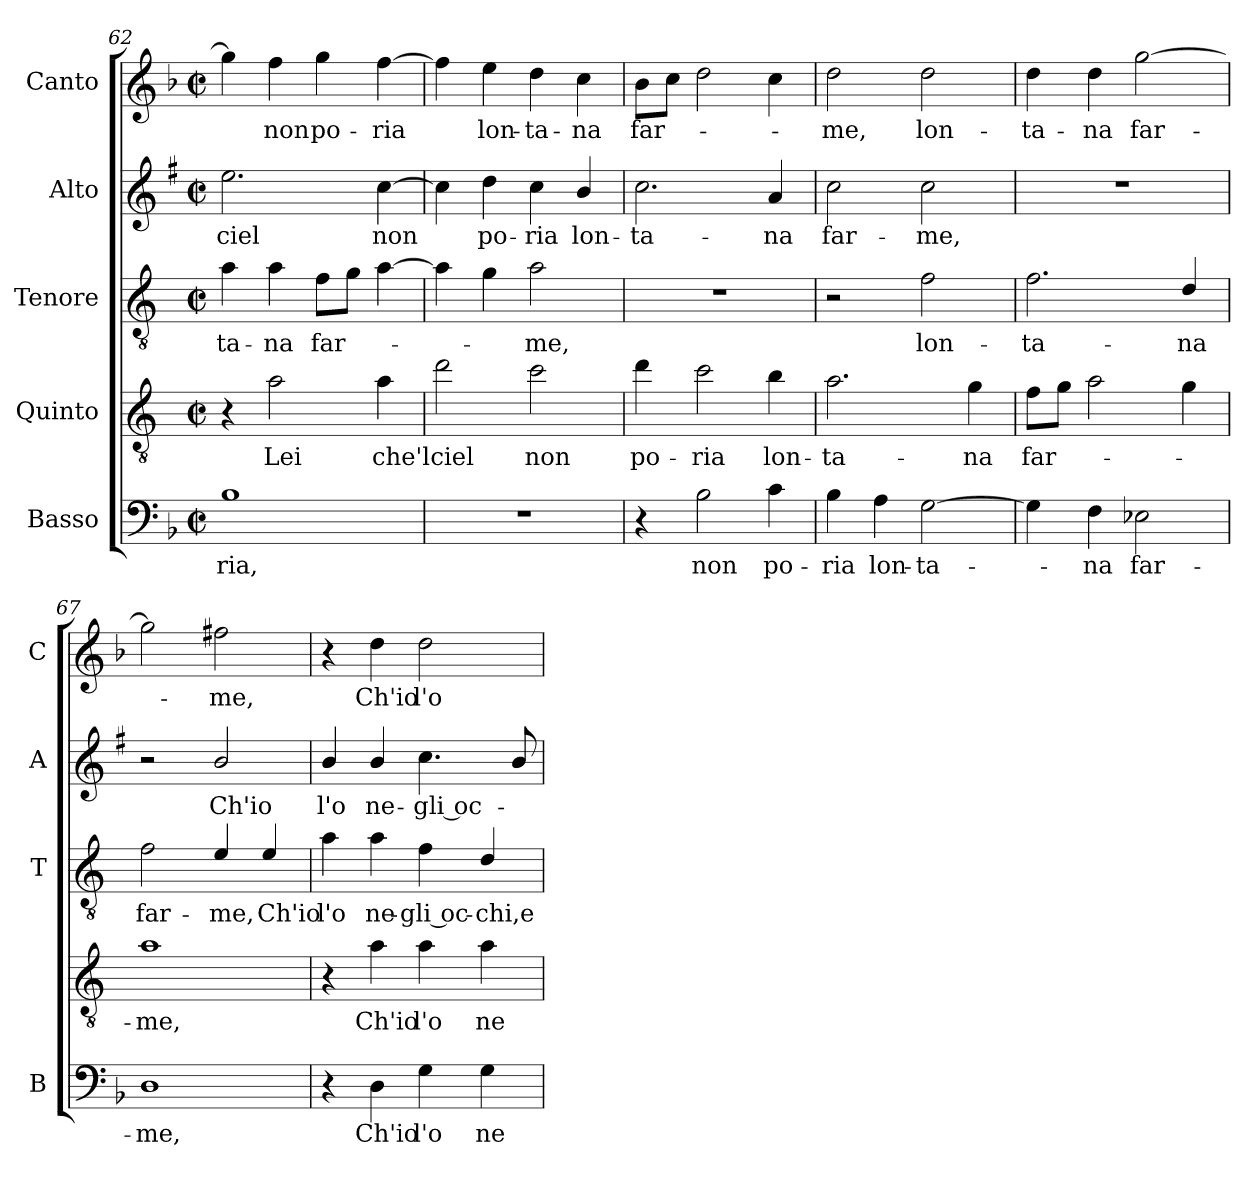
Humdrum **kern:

**kern	**text	**kern	**text	**kern	**text	**kern	**text	**kern	**text
*part5	*part5	*part4	*part4	*part3	*part3	*part2	*part2	*part1	*part1
*staff5	*staff5	*staff4	*staff4	*staff3	*staff3	*staff2	*staff2	*staff1	*staff1
*I"Basso	*	*I"Quinto	*	*I"Tenore	*	*I"Alto	*	*I"Canto	*
*I'B	*	*	*	*I'T	*	*I'A	*	*I'C	*
*clefF4	*	*clefGv2	*	*clefGv2	*	*clefG2	*	*clefG2	*
*	*	*ITrd4c7	*	*ITrd4c7	*	*ITrd1c2	*	*	*
*k[b-]	*	*k[b-]	*	*k[b-]	*	*k[b-]	*	*k[b-]	*
*F:	*	*F:	*	*F:	*	*F:	*	*F:	*
*M2/2	*	*M2/2	*	*M2/2	*	*M2/2	*	*M2/2	*
*met(c|)	*	*met(c|)	*	*met(c|)	*	*met(c|)	*	*met(c|)	*
=62	=62	=62	=62	=62	=62	=62	=62	=62	=62
!	!LO:LY:b	!	!	!	!	!	!	!	!
!	!	!	!	!	!LO:LY:b	!	!	!	!
!	!	!	!	!	!	!	!LO:LY:b	!	!
1B-	-ria,	4r	.	4d\	-ta-	2.dd\	ciel	4gg\]	.
!	!	!	!LO:LY:b	!	!	!	!	!	!
!	!	!	!	!	!LO:LY:b	!	!	!	!
!	!	!	!	!	!	!	!	!	!LO:LY:b
.	.	2d\	Lei	4d\	-na	.	.	4ff\	non
!	!	!	!	!	!LO:LY:b	!	!	!	!
!	!	!	!	!	!	!	!	!	!LO:LY:b
.	.	.	.	8B-\L	far-	.	.	4gg\	po-
.	.	.	.	8c\J	.	.	.	.	.
!	!	!	!LO:LY:b	!	!	!	!	!	!
!	!	!	!	!	!	!	!LO:LY:b	!	!
!	!	!	!	!	!	!	!	!	!LO:LY:b
.	.	4d\	che'l	[4d\	.	[4b-\	non	[4ff\	-ria
=63	=63	=63	=63	=63	=63	=63	=63	=63	=63
!	!	!	!LO:LY:b	!	!	!	!	!	!
1r	.	2g\	ciel	4d\]	.	4b-\]	.	4ff\]	.
!	!	!	!	!	!	!	!LO:LY:b	!	!
!	!	!	!	!	!	!	!	!	!LO:LY:b
.	.	.	.	4c\	.	4cc\	po-	4ee\	lon-
!	!	!	!LO:LY:b	!	!	!	!	!	!
!	!	!	!	!	!LO:LY:b	!	!	!	!
!	!	!	!	!	!	!	!LO:LY:b	!	!
!	!	!	!	!	!	!	!	!	!LO:LY:b
.	.	2f\	non	2d\	-me,	4b-\	-ria	4dd\	-ta-
!	!	!	!	!	!	!	!LO:LY:b	!	!
!	!	!	!	!	!	!	!	!	!LO:LY:b
.	.	.	.	.	.	4a/	lon-	4cc\	-na
=64	=64	=64	=64	=64	=64	=64	=64	=64	=64
!	!	!	!LO:LY:b	!	!	!	!	!	!
!	!	!	!	!	!	!	!LO:LY:b	!	!
!	!	!	!	!	!	!	!	!	!LO:LY:b
4r	.	4g\	po-	1r	.	2.b-\	-ta-	8b-\L	far-
.	.	.	.	.	.	.	.	8cc\J	.
!	!LO:LY:b	!	!	!	!	!	!	!	!
!	!	!	!LO:LY:b	!	!	!	!	!	!
2B-\	non	2f\	-ria	.	.	.	.	2dd\	.
!	!LO:LY:b	!	!	!	!	!	!	!	!
!	!	!	!LO:LY:b	!	!	!	!	!	!
!	!	!	!	!	!	!	!LO:LY:b	!	!
4c\	po-	4e\	lon-	.	.	4g/	-na	4cc\	.
!!LO:LB:g=z
=65	=65	=65	=65	=65	=65	=65	=65	=65	=65
!	!LO:LY:b	!	!	!	!	!	!	!	!
!	!	!	!LO:LY:b	!	!	!	!	!	!
!	!	!	!	!	!	!	!LO:LY:b	!	!
!	!	!	!	!	!	!	!	!	!LO:LY:b
4B-\	-ria	2.d\	-ta-	2r	.	2b-\	far-	2dd\	-me,
!	!LO:LY:b	!	!	!	!	!	!	!	!
4A\	lon-	.	.	.	.	.	.	.	.
!	!LO:LY:b	!	!	!	!	!	!	!	!
!	!	!	!	!	!LO:LY:b	!	!	!	!
!	!	!	!	!	!	!	!LO:LY:b	!	!
!	!	!	!	!	!	!	!	!	!LO:LY:b
[2G\	-ta-	.	.	2B-\	lon-	2b-\	-me,	2dd\	lon-
!	!	!	!LO:LY:b	!	!	!	!	!	!
.	.	4c\	-na	.	.	.	.	.	.
=66	=66	=66	=66	=66	=66	=66	=66	=66	=66
!	!	!	!LO:LY:b	!	!	!	!	!	!
!	!	!	!	!	!LO:LY:b	!	!	!	!
!	!	!	!	!	!	!	!	!	!LO:LY:b
4G\]	.	8B-\L	far-	2.B-\	-ta-	1r	.	4dd\	-ta-
.	.	8c\J	.	.	.	.	.	.	.
!	!LO:LY:b	!	!	!	!	!	!	!	!
!	!	!	!	!	!	!	!	!	!LO:LY:b
4F\	-na	2d\	.	.	.	.	.	4dd\	-na
!	!LO:LY:b	!	!	!	!	!	!	!	!
!	!	!	!	!	!	!	!	!	!LO:LY:b
2E-X\	far-	.	.	.	.	.	.	[2gg\	far-
!	!	!	!	!	!LO:LY:b	!	!	!	!
.	.	4c\	.	4G/	-na	.	.	.	.
=67	=67	=67	=67	=67	=67	=67	=67	=67	=67
!	!LO:LY:b	!	!	!	!	!	!	!	!
!	!	!	!LO:LY:b	!	!	!	!	!	!
!	!	!	!	!	!LO:LY:b	!	!	!	!
1D	-me,	1d	-me,	2B-\	far-	2r	.	2gg\]	.
!	!	!	!	!	!LO:LY:b	!	!	!	!
!	!	!	!	!	!	!	!LO:LY:b	!	!
!	!	!	!	!	!	!	!	!	!LO:LY:b
.	.	.	.	4A/	-me,	2a/	Ch'io	2ff#X\	-me,
!	!	!	!	!	!LO:LY:b	!	!	!	!
.	.	.	.	4A/	Ch'io	.	.	.	.
=68	=68	=68	=68	=68	=68	=68	=68	=68	=68
!	!	!	!	!	!LO:LY:b	!	!	!	!
!	!	!	!	!	!	!	!LO:LY:b	!	!
4r	.	4r	.	4d\	l'o	4a/	l'o	4r	.
!	!LO:LY:b	!	!	!	!	!	!	!	!
!	!	!	!LO:LY:b	!	!	!	!	!	!
!	!	!	!	!	!LO:LY:b	!	!	!	!
!	!	!	!	!	!	!	!LO:LY:b	!	!
!	!	!	!	!	!	!	!	!	!LO:LY:b
4D\	Ch'io	4d\	Ch'io	4d\	ne-	4a/	ne-	4dd\	Ch'io
!	!LO:LY:b	!	!	!	!	!	!	!	!
!	!	!	!LO:LY:b	!	!	!	!	!	!
!	!	!	!	!	!LO:LY:b	!	!	!	!
!	!	!	!	!	!	!	!LO:LY:b	!	!
!	!	!	!	!	!	!	!	!	!LO:LY:b
4G\	l'o	4d\	l'o	4B-\	-gli oc-	4.b-\	-gli oc-	2dd\	l'o
!	!LO:LY:b	!	!	!	!	!	!	!	!
!	!	!	!LO:LY:b	!	!	!	!	!	!
!	!	!	!	!	!LO:LY:b	!	!	!	!
4G\	ne-	4d\	ne-	4G/	-chi,e	.	.	.	.
.	.	.	.	.	.	8a/	.	.	.
=	=	=	=	=	=	=	=	=	=
*-	*-	*-	*-	*-	*-	*-	*-	*-	*-
